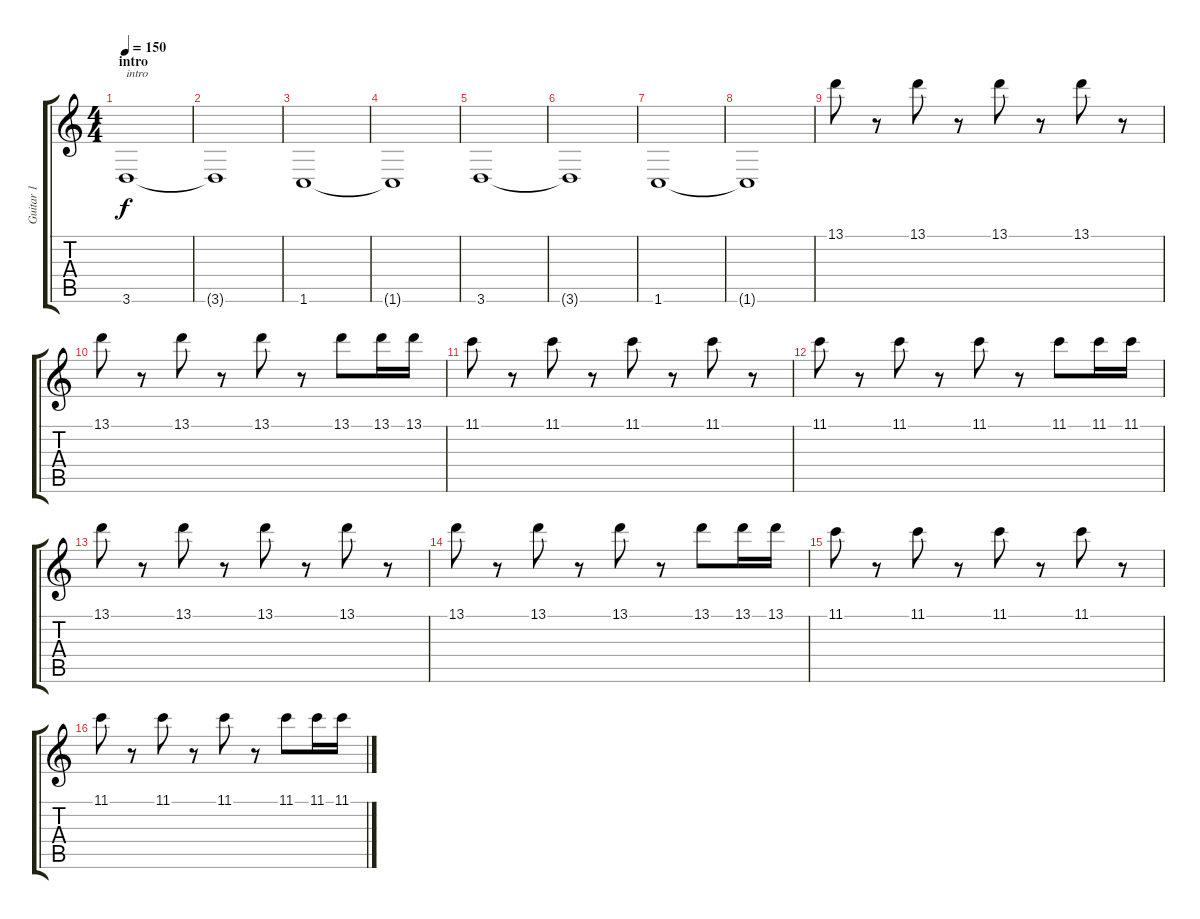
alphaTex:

\track ("Guitar 1" "Guitar 1") {instrument overdrivenguitar}
\staff {score tabs}
\tuning (Db4 Ab3 E3 B2 Gb2 B1) {hide}
\ts (4 4)
\section ("" "intro")
\tempo 150
\clef g2
\ks c
3.6.1{txt "intro " dy f instrument overdrivenguitar} |
3.6{t}.1 |
1.6.1 |
1.6{t}.1 |
3.6.1 |
3.6{t}.1 |
1.6.1 |
1.6{t}.1 |
13.1.8 r.8 13.1.8 r.8 13.1.8 r.8 13.1.8 r.8 |
13.1.8 r.8 13.1.8 r.8 13.1.8 r.8 13.1.8 13.1.16 13.1.16 |
11.1.8 r.8 11.1.8 r.8 11.1.8 r.8 11.1.8 r.8 |
11.1.8 r.8 11.1.8 r.8 11.1.8 r.8 11.1.8 11.1.16 11.1.16 |
13.1.8 r.8 13.1.8 r.8 13.1.8 r.8 13.1.8 r.8 |
13.1.8 r.8 13.1.8 r.8 13.1.8 r.8 13.1.8 13.1.16 13.1.16 |
11.1.8 r.8 11.1.8 r.8 11.1.8 r.8 11.1.8 r.8 |
11.1.8 r.8 11.1.8 r.8 11.1.8 r.8 11.1.8 11.1.16 11.1.16
